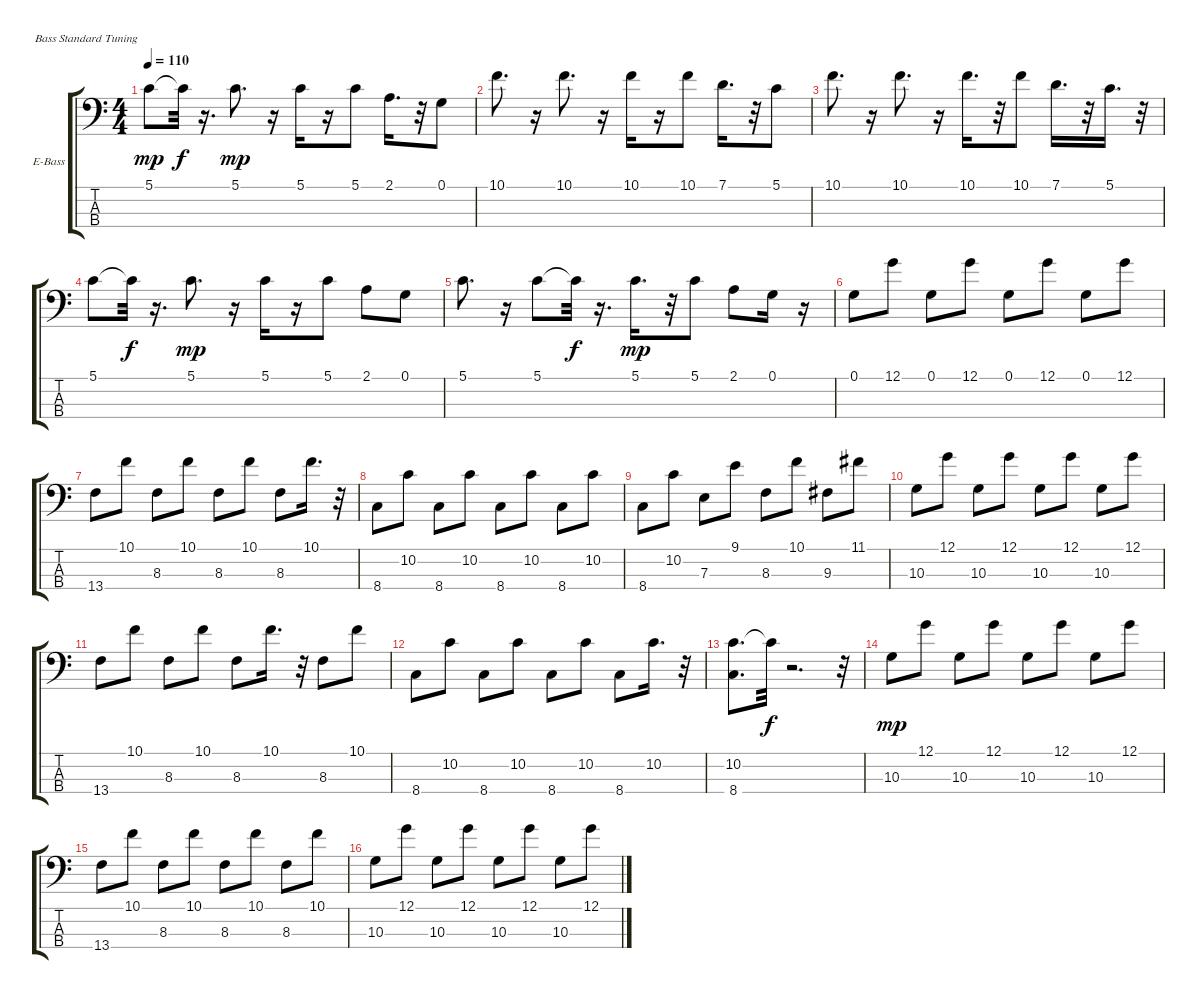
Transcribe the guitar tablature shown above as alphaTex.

\bracketExtendMode groupsimilarinstruments
\firstSystemTrackNameOrientation horizontal
\otherSystemsTrackNameOrientation horizontal
\track ("Electric Bass" "E-Bass") {instrument electricbassfinger}
\staff {score tabs}
\tuning (G2 D2 A1 E1)
\ts (4 4)
\tempo 110
\clef f4
\ks c
5.1.8{dy mp} 5.1{t}.32{dy f} r.16{d} 5.1.8{d dy mp} r.16 5.1.16 r.16 5.1.8 2.1.16{d} r.32 0.1.8 |
10.1.8{d} r.16 10.1.8{d} r.16 10.1.16 r.16 10.1.8 7.1.16{d} r.32 5.1.8 |
10.1.8{d} r.16 10.1.8{d} r.16 10.1.16{d} r.32 10.1.8 7.1.16{d} r.32 5.1.16{d} r.32 |
5.1.8 5.1{t}.32{dy f} r.16{d} 5.1.8{d dy mp} r.16 5.1.16 r.16 5.1.8 2.1.8 0.1.8 |
5.1.8{d} r.16 5.1.8 5.1{t}.32{dy f} r.16{d} 5.1.16{d dy mp} r.32 5.1.8 2.1.8 0.1.16 r.16 |
0.1.8 12.1.8 0.1.8 12.1.8 0.1.8 12.1.8 0.1.8 12.1.8 |
13.4.8 10.1.8 8.3.8 10.1.8 8.3.8 10.1.8 8.3.8 10.1.16{d} r.32 |
8.4.8 10.2.8 8.4.8 10.2.8 8.4.8 10.2.8 8.4.8 10.2.8 |
8.4.8 10.2.8 7.3.8 9.1.8 8.3.8 10.1.8 9.3.8 11.1.8 |
10.3.8 12.1.8 10.3.8 12.1.8 10.3.8 12.1.8 10.3.8 12.1.8 |
13.4.8 10.1.8 8.3.8 10.1.8 8.3.8 10.1.16{d} r.32 8.3.8 10.1.8 |
8.4.8 10.2.8 8.4.8 10.2.8 8.4.8 10.2.8 8.4.8 10.2.16{d} r.32 |
(10.2 8.4).8{d} 10.2{t}.32{dy f} r.2{d} r.32 |
10.3.8{dy mp} 12.1.8 10.3.8 12.1.8 10.3.8 12.1.8 10.3.8 12.1.8 |
13.4.8 10.1.8 8.3.8 10.1.8 8.3.8 10.1.8 8.3.8 10.1.8 |
10.3.8 12.1.8 10.3.8 12.1.8 10.3.8 12.1.8 10.3.8 12.1.8
